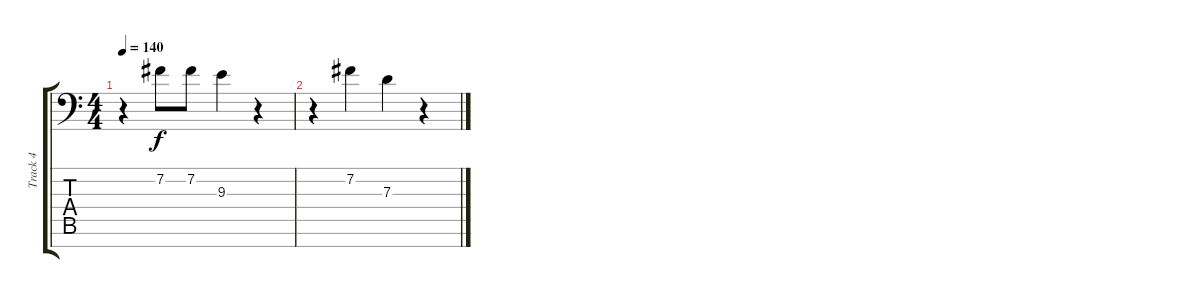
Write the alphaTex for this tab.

\track ("Track 4" "Track 4") {instrument choiraahs}
\staff {score tabs}
\tuning (E4 B3 G3 D3 A2 E2 C-1) {hide}
\ts (4 4)
\tempo 140
\clef f4
\ks c
r.4{dy f} 7.2.8 7.2.8 9.3.4 r.4 |
r.4 7.2.4 7.3.4 r.4
